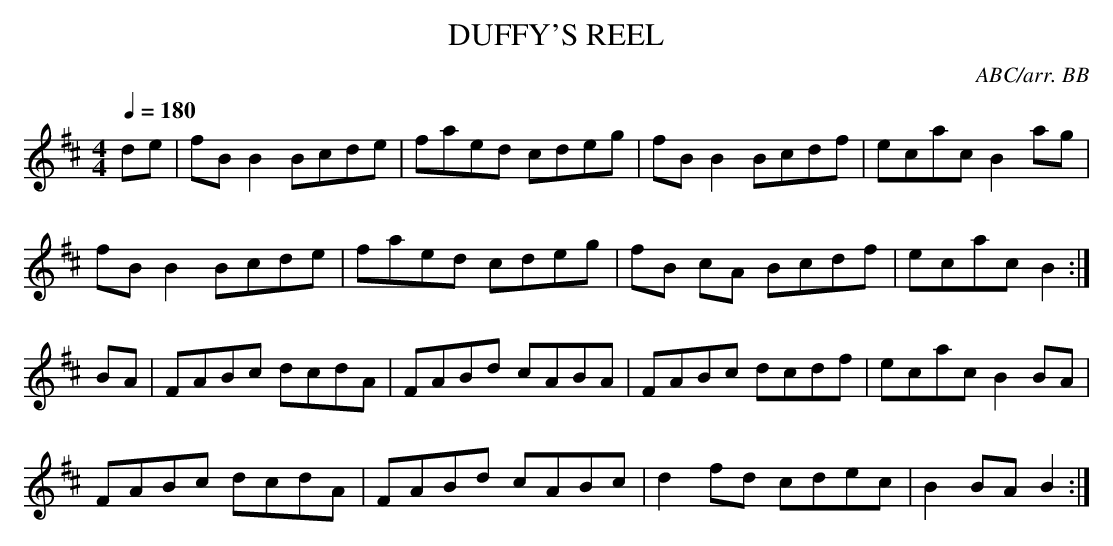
X:1
T:DUFFY'S REEL
C:ABC/arr. BB
Q:1/4=180
L:1/8
M:4/4
K:Bm
de|fBB2 Bcde|faed cdeg|fBB2 Bcdf|ecac B2ag|
fBB2 Bcde|faed cdeg|fB cA Bcdf|ecac B2 :|
BA|FABc dcdA|FABd cABA|FABc dcdf|ecac B2BA|
FABc dcdA|FABd cABc|d2 fd cdec|B2BA B2 :|
